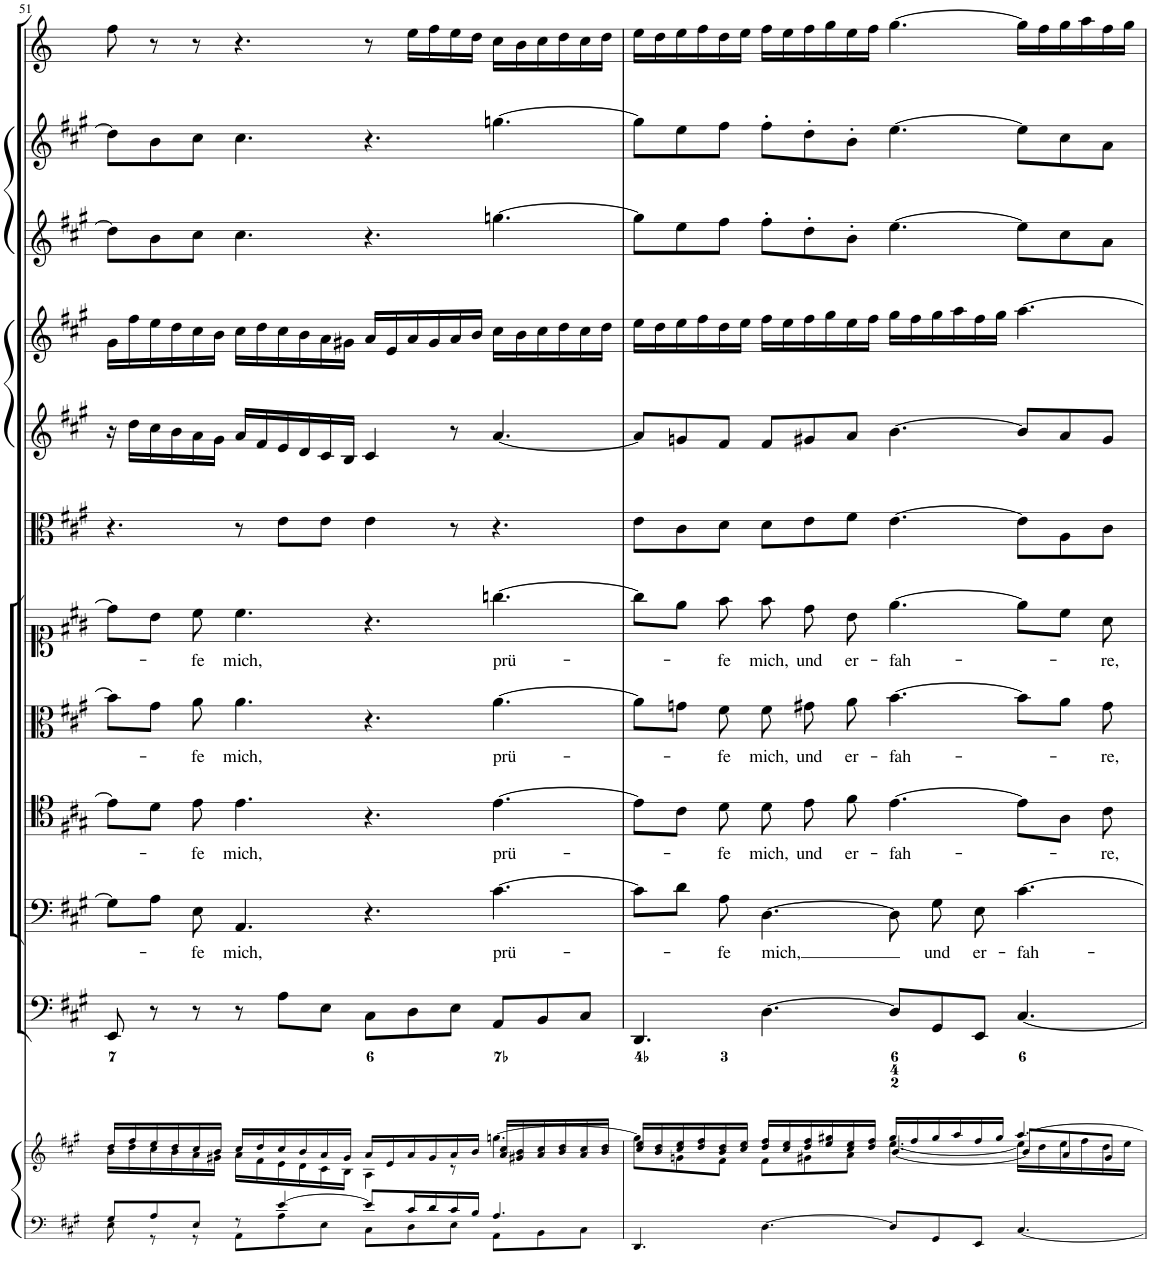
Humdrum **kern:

**kern	**kern	**kern	**kern	**text	**kern	**text	**kern	**text	**kern	**text	**kern	**kern	**kern	**kern	**kern	**kern
*part12	*part12	*part11	*part10	*part10	*part9	*part9	*part8	*part8	*part7	*part7	*part6	*part5	*part4	*part3	*part2	*part1
*staff13	*staff12	*staff11	*staff10	*staff10	*staff9	*staff9	*staff8	*staff8	*staff7	*staff7	*staff6	*staff5	*staff4	*staff3	*staff2	*staff1
*I"Piano reduction	*	*I"Continuo	*I"Basso	*	*I"Tenore	*	*I"Alto	*	*I"Soprano	*	*I"Viola	*I"Violino II	*I"Violino I	*I"Oboe II d'amore	*I"Oboe I	*I"Corno
*I'Pno	*	*	*	*	*	*	*	*	*	*	*I'Vla	*I'Vln	*I'Vln	*I'Ob	*I'Ob	*
!!LO:PB:g=z
*clefF4	*clefG2	*clefF4	*clefF4	*	*clefC4	*	*clefC3	*	*clefC1	*	*clefC3	*clefG2	*clefG2	*clefG2	*clefG2	*clefG2
*	*	*	*	*	*	*	*	*	*	*	*	*	*	*	*	*Trd2c3
*k[f#c#g#]	*k[f#c#g#]	*k[f#c#g#]	*k[f#c#g#]	*	*k[f#c#g#]	*	*k[f#c#g#]	*	*k[f#c#g#]	*	*k[f#c#g#]	*k[f#c#g#]	*k[f#c#g#]	*k[f#c#g#]	*k[f#c#g#]	*k[]
*M12/8	*M12/8	*M12/8	*M12/8	*	*M12/8	*	*M12/8	*	*M12/8	*	*M12/8	*M12/8	*M12/8	*M12/8	*M12/8	*M12/8
=51	=51	=51	=51	=51	=51	=51	=51	=51	=51	=51	=51	=51	=51	=51	=51	=51
*^	*^	*	*	*	*	*	*	*	*	*	*	*	*	*	*	*
8G#/L	8E\	16dd/LL	16b\LL	8EE/	8G#\L]	.	8e\L]	.	8b\L]	.	8dd\L]	.	4.r	16r	16g#\LL	8dd\L]	8dd\L]	8ff\
.	.	16ff#/	16dd\	.	.	.	.	.	.	.	.	.	.	16dd\LL	16ff#\	.	.	.
8A/	8r	16ee/	16cc#\	8r	8A\J	.	8d\J	.	8g#\J	.	8b\J	.	.	16cc#\	16ee\	8b\	8b\	8r
.	.	16dd/	16b\	.	.	.	.	.	.	.	.	.	.	16b\	16dd\	.	.	.
!	!	!	!	!	!	!LO:LY:b	!	!LO:LY:b	!	!LO:LY:b	!	!LO:LY:b	!	!	!	!	!	!
8E/J	8r	16cc#/	16a\	8r	8E\	-fe	8e\	-fe	8a\	-fe	8cc#\	-fe	.	16a\	16cc#\	8cc#\J	8cc#\J	8r
.	.	16b/JJ	16g#X\JJ	.	.	.	.	.	.	.	.	.	.	16g#\JJ	16b\JJ	.	.	.
!	!	!	!	!	!	!LO:LY:b	!	!LO:LY:b	!	!LO:LY:b	!	!LO:LY:b	!	!	!	!	!	!
8r	8AA\L	16cc#/LL	16a\LL	8r	4.AA/	mich,	4.e\	mich,	4.a\	mich,	4.cc#\	mich,	8r	16a/LL	16cc#\LL	4.cc#\	4.cc#\	4.r
.	.	16dd/	16f#\	.	.	.	.	.	.	.	.	.	.	16f#/	16dd\	.	.	.
[4e/	8A\	16cc#/	16e\	8A\L	.	.	.	.	.	.	.	.	8e\L	16e/	16cc#\	.	.	.
.	.	16b/	16d\	.	.	.	.	.	.	.	.	.	.	16d/	16b\	.	.	.
.	8E\J	16a/	16c#\	8E\J	.	.	.	.	.	.	.	.	8e\J	16c#/	16a\	.	.	.
.	.	16g#/JJ	16B\JJ	.	.	.	.	.	.	.	.	.	.	16B/JJ	16g#X\JJ	.	.	.
8e/L]	8C#\L	16a/LL	4A\	8C#\L	4.r	.	4.r	.	4.r	.	4.r	.	4e\	4c#/	16a/LL	4.r	4.r	8r
.	.	16e/	.	.	.	.	.	.	.	.	.	.	.	.	16e/	.	.	.
16c#/L	8D\	16a/	.	8D\	.	.	.	.	.	.	.	.	.	.	16a/	.	.	16ee\LL
16d/	.	16g#/	.	.	.	.	.	.	.	.	.	.	.	.	16g#/	.	.	16ff\
16c#/	8E\J	16a/	8r	8E\J	.	.	.	.	.	.	.	.	8r	8r	16a/	.	.	16ee\
16B/JJ	.	16b/JJ	.	.	.	.	.	.	.	.	.	.	.	.	16b/JJ	.	.	16dd\JJ
!	!	!	!	!	!	!LO:LY:b	!	!LO:LY:b	!	!LO:LY:b	!	!LO:LY:b	!	!	!	!	!	!
4.A/	8AA\L	16a/ 16cc#/LL	[>4.ggn\	8AA/L	[4.c#\	prü-	[4.e\	prü-	[4.a\	prü-	[4.ggn\	prü-	4.r	[4.a/	16cc#\LL	[4.ggn\	[4.ggn\	16cc\LL
.	.	16g#X/ 16b/	.	.	.	.	.	.	.	.	.	.	.	.	16b\	.	.	16b\
.	8BB\	16a/ 16cc#/	.	8BB/	.	.	.	.	.	.	.	.	.	.	16cc#\	.	.	16cc\
.	.	16b/ 16dd/	.	.	.	.	.	.	.	.	.	.	.	.	16dd\	.	.	16dd\
.	8C#\J	16a/ 16cc#/	.	8C#/J	.	.	.	.	.	.	.	.	.	.	16cc#\	.	.	16cc\
.	.	16b/ 16dd/JJ	.	.	.	.	.	.	.	.	.	.	.	.	16dd\JJ	.	.	16dd\JJ
*v	*v	*	*	*	*	*	*	*	*	*	*	*	*	*	*	*	*	*
=52	=52	=52	=52	=52	=52	=52	=52	=52	=52	=52	=52	=52	=52	=52	=52	=52	=52
*	*	*^	*	*	*	*	*	*	*	*	*	*	*	*	*	*	*
4.DD/	16cc#/ 16ee/LL	8gg\L]	2.ryy	4.DD/	8c#\L]	.	8e\L]	.	8a\L]	.	8gg\L]	.	8e\L	8a/L]	16ee\LL	8gg\L]	8gg\L]	16ee\LL
.	16b/ 16dd/	.	.	.	.	.	.	.	.	.	.	.	.	.	16dd\	.	.	16dd\
.	16cc#/ 16ee/	8gn\	.	.	8d\J	.	8c#\J	.	8gn\J	.	8ee\J	.	8c#\	8gn/	16ee\	8ee\	8ee\	16ee\
.	16dd/ 16ff#/	.	.	.	.	.	.	.	.	.	.	.	.	.	16ff#\	.	.	16ff\
!	!	!	!	!	!	!LO:LY:b	!	!LO:LY:b	!	!LO:LY:b	!	!LO:LY:b	!	!	!	!	!	!
.	16b/ 16dd/	8f#\J	.	.	8A\	-fe	8d\	-fe	8f#\	-fe	8ff#\	-fe	8d\J	8f#/J	16dd\	8ff#\J	8ff#\J	16dd\
.	16cc#/ 16ee/JJ	.	.	.	.	.	.	.	.	.	.	.	.	.	16ee\JJ	.	.	16ee\JJ
!	!	!	!	!	!	!LO:LY:b	!	!LO:LY:b	!	!LO:LY:b	!	!LO:LY:b	!	!	!	!	!	!
[4.D\	16dd/ 16ff#/LL	8f#\L	.	[4.D\	[4.D\	mich,	8d\	mich,	8f#\	mich,	8ff#\	mich,	8d\L	8f#/L	16ff#\LL	8ff#'\L	8ff#'\L	16ff\LL
.	16cc#/ 16ee/	.	.	.	.	.	.	.	.	.	.	.	.	.	16ee\	.	.	16ee\
!	!	!	!	!	!	!	!	!LO:LY:b	!	!LO:LY:b	!	!LO:LY:b	!	!	!	!	!	!
.	16dd/ 16ff#/	8g#X\	.	.	.	.	8e\	und	8g#X\	und	8dd\	und	8e\	8g#X/	16ff#\	8dd'\	8dd'\	16ff\
.	16ee/ 16gg#X/	.	.	.	.	.	.	.	.	.	.	.	.	.	16gg#\	.	.	16gg\
!	!	!	!	!	!	!	!	!LO:LY:b	!	!LO:LY:b	!	!LO:LY:b	!	!	!	!	!	!
.	16cc#/ 16ee/	8a\J	.	.	.	.	8f#\	er-	8a\	er-	8b\	er-	8f#\J	8a/J	16ee\	8b'\J	8b'\J	16ee\
.	16dd/ 16ff#/JJ	.	.	.	.	.	.	.	.	.	.	.	.	.	16ff#\JJ	.	.	16ff\JJ
!	!	!	!	!	!	!	!	!LO:LY:b	!	!LO:LY:b	!	!LO:LY:b	!	!	!	!	!	!
8D/L]	16gg#/LL	[4.ee\	[<4.b/	8D/L]	8D\]	.	[4.e\	-fah-	[4.b\	-fah-	[4.ee\	-fah-	[4.e\	[4.b\	16gg#\LL	[4.ee\	[4.ee\	[4.gg\
.	16ff#/	.	.	.	.	.	.	.	.	.	.	.	.	.	16ff#\	.	.	.
!	!	!	!	!	!	!LO:LY:b	!	!	!	!	!	!	!	!	!	!	!	!
8GG#/	16gg#/	.	.	8GG#/	8G#\	und	.	.	.	.	.	.	.	.	16gg#\	.	.	.
.	16aa/	.	.	.	.	.	.	.	.	.	.	.	.	.	16aa\	.	.	.
!	!	!	!	!	!	!LO:LY:b	!	!	!	!	!	!	!	!	!	!	!	!
8EE/J	16ff#/	.	.	8EE/J	8E\	er-	.	.	.	.	.	.	.	.	16ff#\	.	.	.
.	16gg#/JJ	.	.	.	.	.	.	.	.	.	.	.	.	.	16gg#\JJ	.	.	.
!	!	!	!	!	!	!LO:LY:b	!	!	!	!	!	!	!	!	!	!	!	!
[<4.C#/	[4.aa/	16ee\LL]	8b/L]	[4.C#/	[4.c#\	-fah-	8e\L]	.	8b\L]	.	8ee\L]	.	8e\L]	8b/L]	[4.aa\	8ee\L]	8ee\L]	16gg\LL]
.	.	16dd\	.	.	.	.	.	.	.	.	.	.	.	.	.	.	.	16ff\
.	.	16ee\	8a/	.	.	.	8A\J	.	8a\J	.	8cc#\J	.	8A\	8a/	.	8cc#\	8cc#\	16gg\
.	.	16ff#\	.	.	.	.	.	.	.	.	.	.	.	.	.	.	.	16aa\
!	!	!	!	!	!	!	!	!LO:LY:b	!	!LO:LY:b	!	!LO:LY:b	!	!	!	!	!	!
.	.	16dd\	8g#/J	.	.	.	8c#\	-re,	8g#\	-re,	8a\	-re,	8c#\J	8g#/J	.	8a\J	8a\J	16ff\
.	.	16ee\JJ	.	.	.	.	.	.	.	.	.	.	.	.	.	.	.	16gg\JJ
*	*v	*v	*v	*	*	*	*	*	*	*	*	*	*	*	*	*	*	*
=	=	=	=	=	=	=	=	=	=	=	=	=	=	=	=	=
*-	*-	*-	*-	*-	*-	*-	*-	*-	*-	*-	*-	*-	*-	*-	*-	*-
